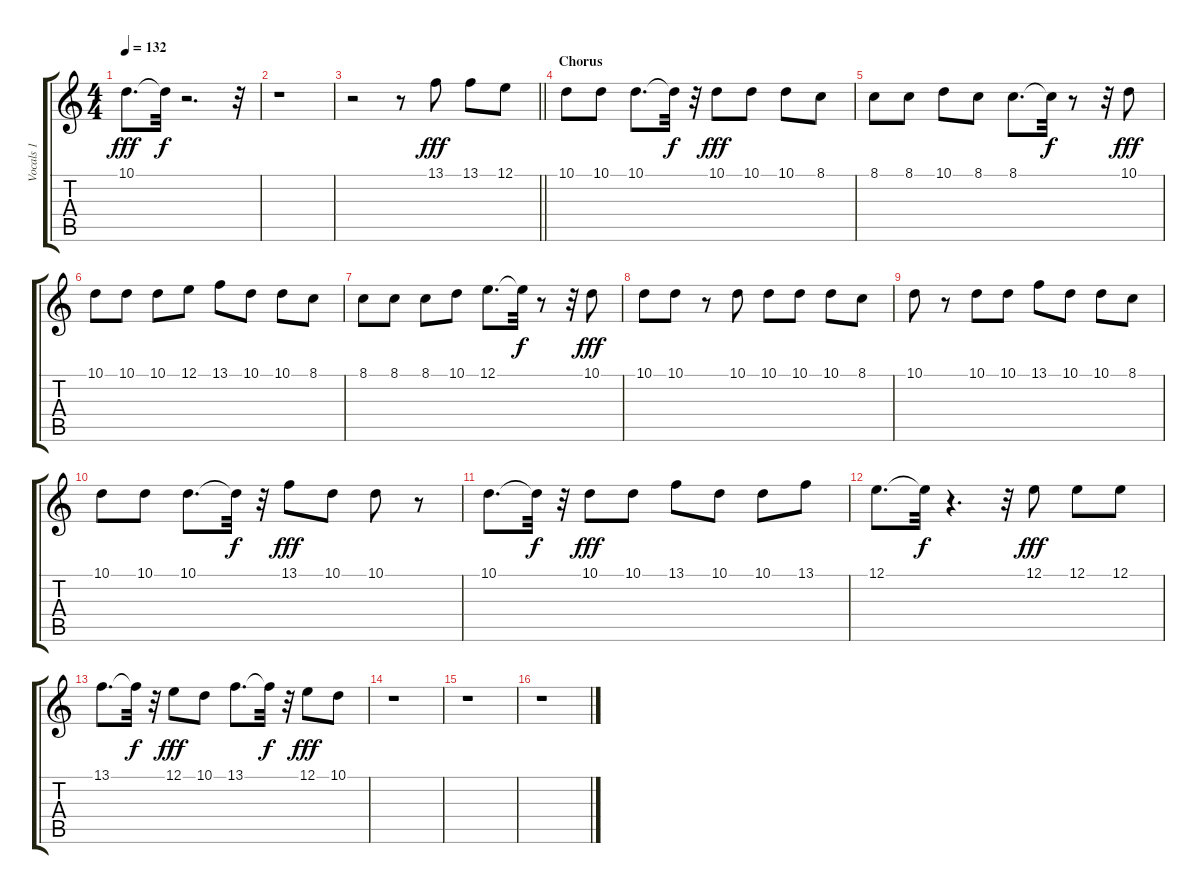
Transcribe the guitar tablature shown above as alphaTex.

\track ("Vocals 1" "Vocals 1") {instrument trumpet}
\staff {score tabs}
\tuning (E4 B3 G3 D3 A2 E2) {hide}
\ts (4 4)
\tempo 132
\clef g2
\ks c
10.1.8{d dy fff} 10.1{t}.32{dy f} r.2{d} r.32 |
r.1 |
\barLineRight lightlight
r.2 r.8 13.1.8{dy fff} 13.1.8 12.1.8 |
\section ("" "Chorus")
10.1.8 10.1.8 10.1.8{d} 10.1{t}.32{dy f} r.32 10.1.8{dy fff} 10.1.8 10.1.8 8.1.8 |
8.1.8 8.1.8 10.1.8 8.1.8 8.1.8{d} 8.1{t}.32{dy f} r.8 r.32 10.1.8{dy fff} |
10.1.8 10.1.8 10.1.8 12.1.8 13.1.8 10.1.8 10.1.8 8.1.8 |
8.1.8 8.1.8 8.1.8 10.1.8 12.1.8{d} 12.1{t}.32{dy f} r.8 r.32 10.1.8{dy fff} |
10.1.8 10.1.8 r.8 10.1.8 10.1.8 10.1.8 10.1.8 8.1.8 |
10.1.8 r.8 10.1.8 10.1.8 13.1.8 10.1.8 10.1.8 8.1.8 |
10.1.8 10.1.8 10.1.8{d} 10.1{t}.32{dy f} r.32 13.1.8{dy fff} 10.1.8 10.1.8 r.8 |
10.1.8{d} 10.1{t}.32{dy f} r.32 10.1.8{dy fff} 10.1.8 13.1.8 10.1.8 10.1.8 13.1.8 |
12.1.8{d} 12.1{t}.32{dy f} r.4{d} r.32 12.1.8{dy fff} 12.1.8 12.1.8 |
13.1.8{d} 13.1{t}.32{dy f} r.32 12.1.8{dy fff} 10.1.8 13.1.8{d} 13.1{t}.32{dy f} r.32 12.1.8{dy fff} 10.1.8 |
r.1 |
r.1 |
r.1
